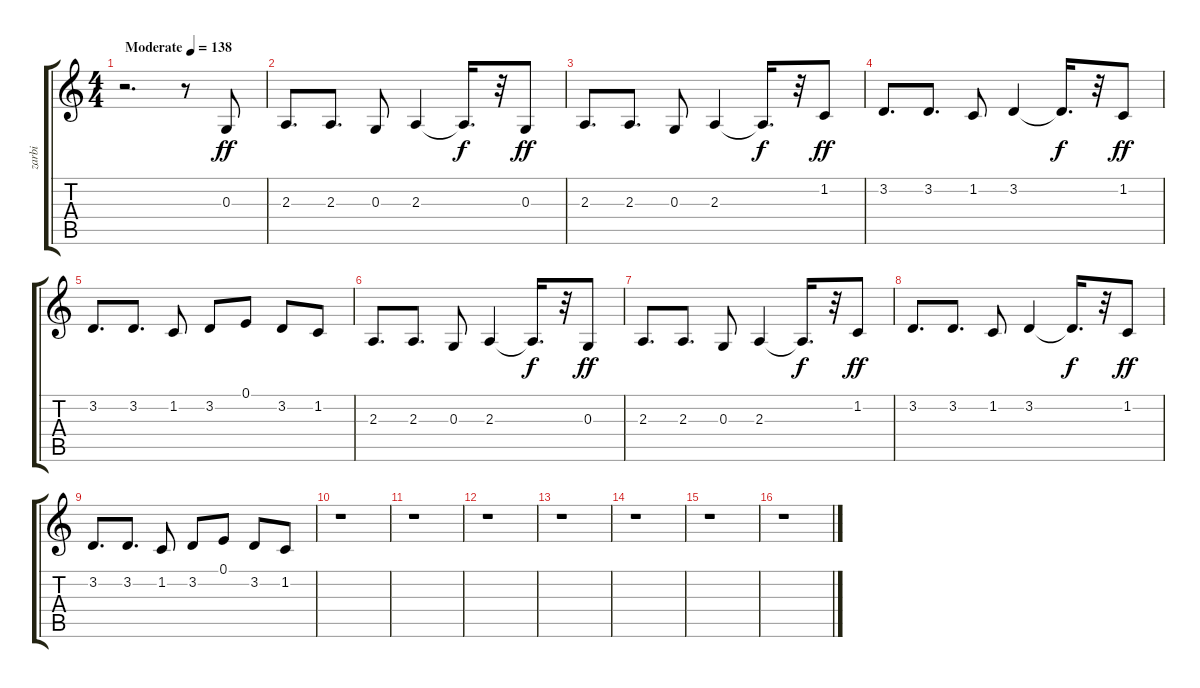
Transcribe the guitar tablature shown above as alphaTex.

\track ("zarbi" "zarbi") {instrument shamisen}
\staff {score tabs}
\tuning (E4 B3 G3 D3 A2 E2) {hide}
\ts (4 4)
\tempo (138 "Moderate")
\clef g2
\ks c
r.2{d dy ff instrument shamisen} r.8 0.3.8 |
2.3.8{d} 2.3.8{d} 0.3.8 2.3.4 2.3{t}.16{d dy f} r.32 0.3.8{dy ff} |
2.3.8{d} 2.3.8{d} 0.3.8 2.3.4 2.3{t}.16{d dy f} r.32 1.2.8{dy ff} |
3.2.8{d} 3.2.8{d} 1.2.8 3.2.4 3.2{t}.16{d dy f} r.32 1.2.8{dy ff} |
3.2.8{d} 3.2.8{d} 1.2.8 3.2.8 0.1.8 3.2.8 1.2.8 |
2.3.8{d} 2.3.8{d} 0.3.8 2.3.4 2.3{t}.16{d dy f} r.32 0.3.8{dy ff} |
2.3.8{d} 2.3.8{d} 0.3.8 2.3.4 2.3{t}.16{d dy f} r.32 1.2.8{dy ff} |
3.2.8{d} 3.2.8{d} 1.2.8 3.2.4 3.2{t}.16{d dy f} r.32 1.2.8{dy ff} |
3.2.8{d} 3.2.8{d} 1.2.8 3.2.8 0.1.8 3.2.8 1.2.8 |
r.1 |
r.1 |
r.1 |
r.1 |
r.1 |
r.1 |
r.1
